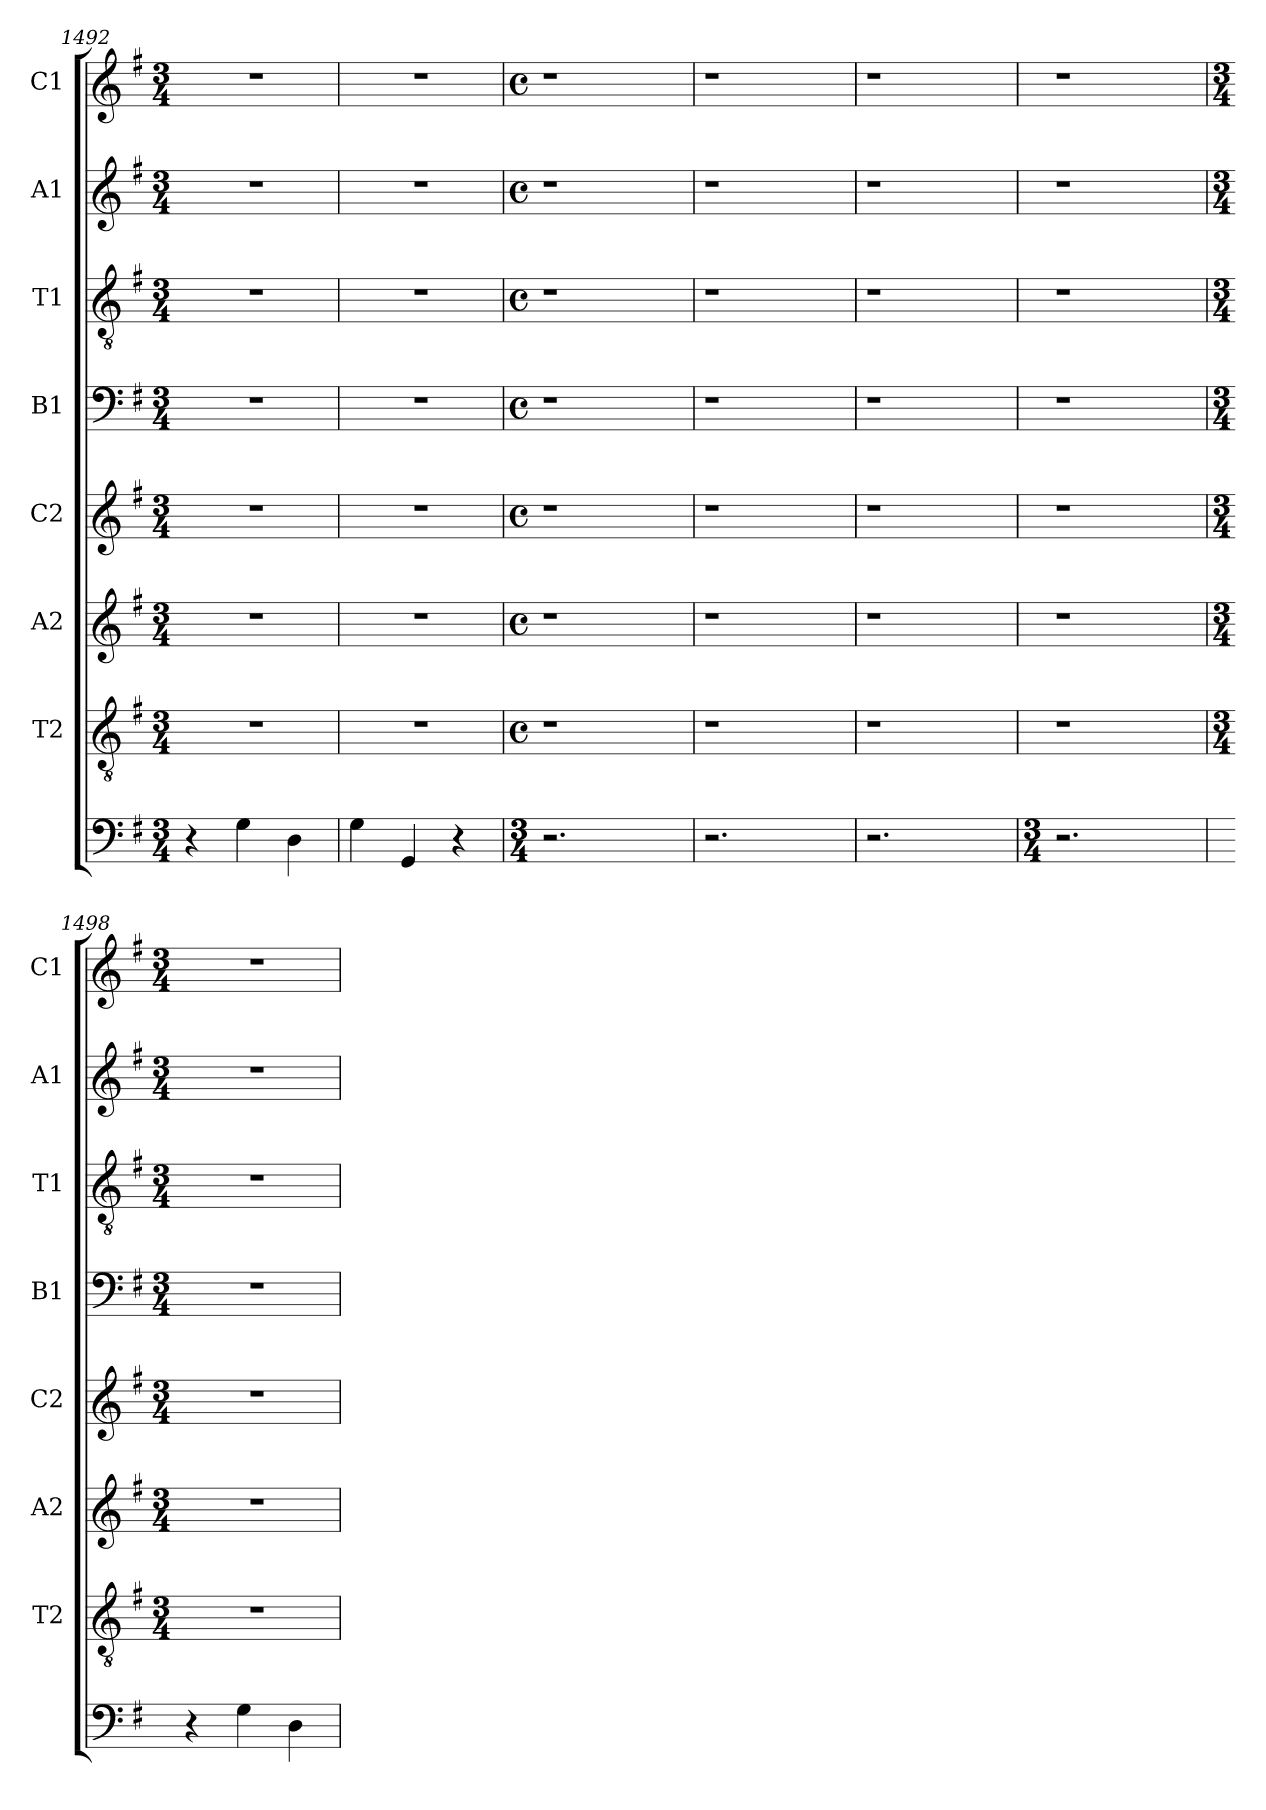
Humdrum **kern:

**kern	**kern	**kern	**kern	**kern	**kern	**kern	**kern
*part8	*part7	*part6	*part5	*part4	*part3	*part2	*part1
*staff8	*staff7	*staff6	*staff5	*staff4	*staff3	*staff2	*staff1
*	*I"T2	*I"A2	*I"C2	*I"B1	*I"T1	*I"A1	*I"C1
*	*I'T2	*I'A2	*I'C2	*I'B1	*I'T1	*I'A1	*I'C1
*clefF4	*clefGv2	*clefG2	*clefG2	*clefF4	*clefGv2	*clefG2	*clefG2
*k[f#]	*k[f#]	*k[f#]	*k[f#]	*k[f#]	*k[f#]	*k[f#]	*k[f#]
*G:	*G:	*G:	*G:	*G:	*G:	*G:	*G:
*M3/4	*M3/4	*M3/4	*M3/4	*M3/4	*M3/4	*M3/4	*M3/4
=1492	=1492	=1492	=1492	=1492	=1492	=1492	=1492
4r	2.r	2.r	2.r	2.r	2.r	2.r	2.r
4G\	.	.	.	.	.	.	.
4D\	.	.	.	.	.	.	.
=1493	=1493	=1493	=1493	=1493	=1493	=1493	=1493
4G\	2.r	2.r	2.r	2.r	2.r	2.r	2.r
4GG/	.	.	.	.	.	.	.
4r	.	.	.	.	.	.	.
=1494	=1494	=1494	=1494	=1494	=1494	=1494	=1494
*M3/4	*M4/4	*M4/4	*M4/4	*M4/4	*M4/4	*M4/4	*M4/4
*	*met(c)	*met(c)	*met(c)	*met(c)	*met(c)	*met(c)	*met(c)
2.r	1r	1r	1r	1r	1r	1r	1r
4ryy	.	.	.	.	.	.	.
=1495	=1495	=1495	=1495	=1495	=1495	=1495	=1495
2.r	1r	1r	1r	1r	1r	1r	1r
4ryy	.	.	.	.	.	.	.
=1496	=1496	=1496	=1496	=1496	=1496	=1496	=1496
2.r	1r	1r	1r	1r	1r	1r	1r
4ryy	.	.	.	.	.	.	.
=1497	=1497	=1497	=1497	=1497	=1497	=1497	=1497
*M3/4	*	*	*	*	*	*	*
2.r	1r	1r	1r	1r	1r	1r	1r
4ryy	.	.	.	.	.	.	.
=1498	=1498	=1498	=1498	=1498	=1498	=1498	=1498
*	*M3/4	*M3/4	*M3/4	*M3/4	*M3/4	*M3/4	*M3/4
4r	2.r	2.r	2.r	2.r	2.r	2.r	2.r
4G\	.	.	.	.	.	.	.
4D\	.	.	.	.	.	.	.
=	=	=	=	=	=	=	=
*-	*-	*-	*-	*-	*-	*-	*-
